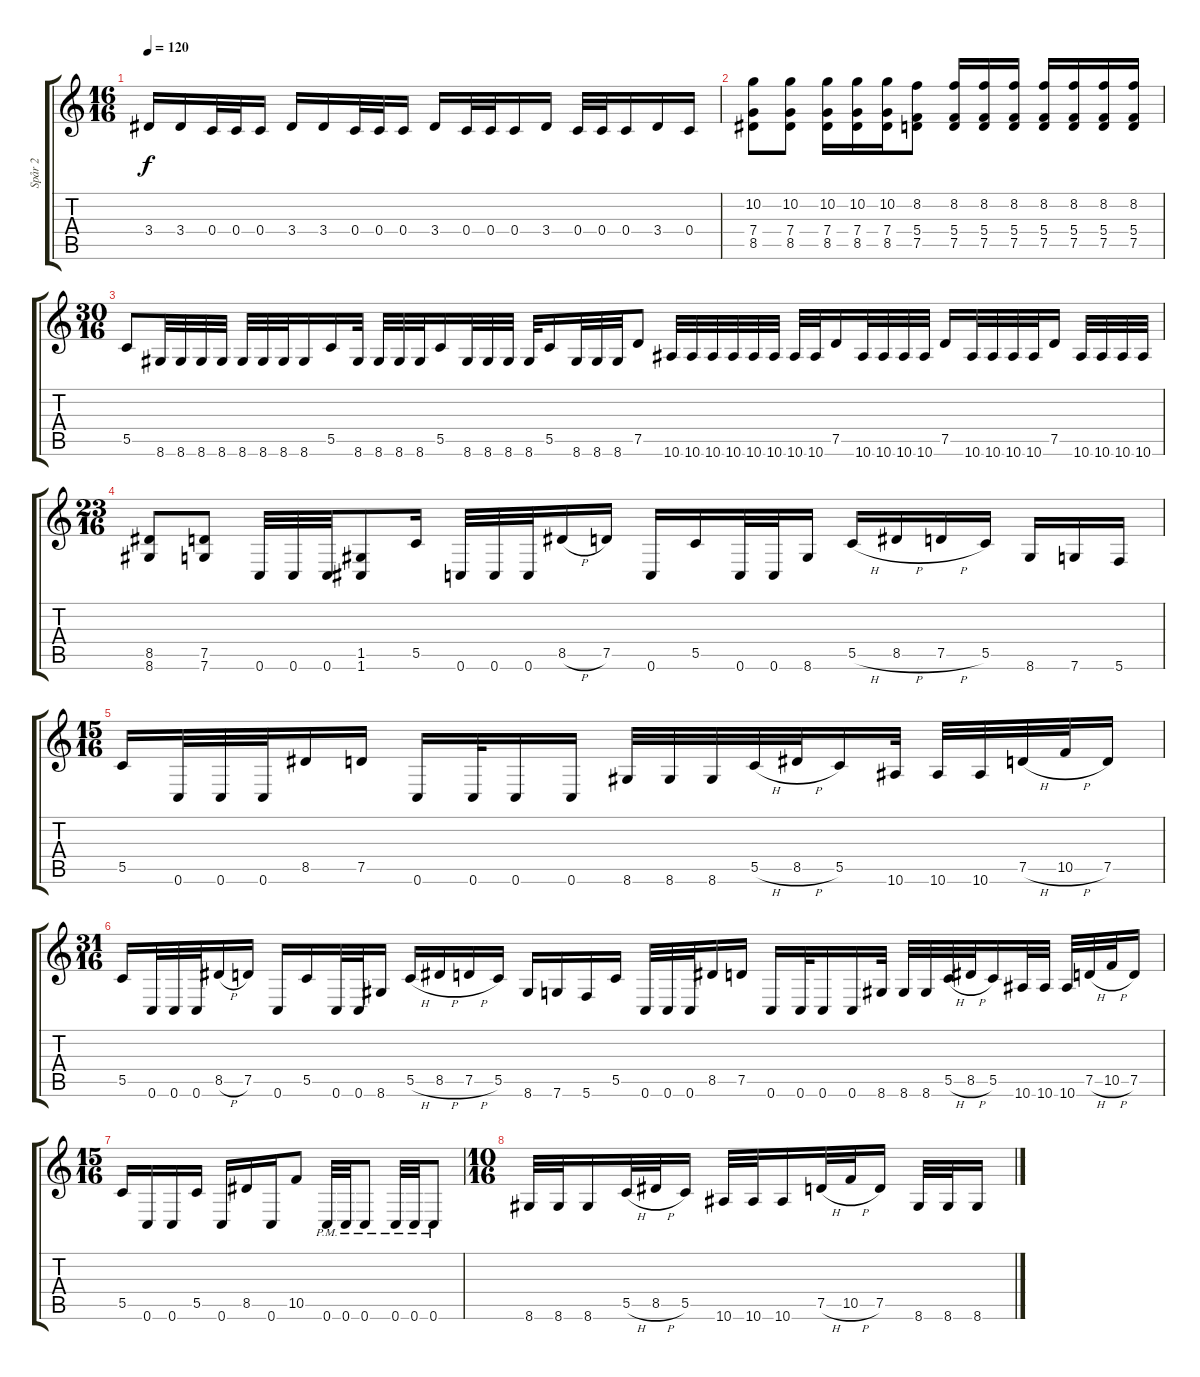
\track ("Spår 2" "Spår 2") {instrument distortionguitar}
\staff {score tabs}
\tuning (D4 A3 F3 C3 G2 C2) {hide}
\ts (16 16)
\tempo 120
\clef g2
\ks c
3.4.16{dy f} 3.4.16 0.4.32 0.4.32 0.4.16 3.4.16 3.4.16 0.4.32 0.4.32 0.4.16 3.4.16 0.4.32 0.4.32 0.4.16 3.4.16 0.4.32 0.4.32 0.4.16 3.4.16 0.4.16 |
(10.2 7.4 8.5).8 (10.2 7.4 8.5).8 (10.2 7.4 8.5).16 (10.2 7.4 8.5).16 (10.2 7.4 8.5).16 (8.2 5.4 7.5).8 (8.2 5.4 7.5).16 (8.2 5.4 7.5).16 (8.2 5.4 7.5).16 (8.2 5.4 7.5).16 (8.2 5.4 7.5).16 (8.2 5.4 7.5).16 (8.2 5.4 7.5).16 |
\ts (30 16)
5.5.8 8.6.32 8.6.32 8.6.32 8.6.32 8.6.32 8.6.32 8.6.32 8.6.16 5.5.16 8.6.32 8.6.32 8.6.32 8.6.32 5.5.16 8.6.32 8.6.32 8.6.32 8.6.32 5.5.16 8.6.32 8.6.32 8.6.32 7.5.8 10.6.32 10.6.32 10.6.32 10.6.32 10.6.32 10.6.32 10.6.32 10.6.32 7.5.16 10.6.32 10.6.32 10.6.32 10.6.32 7.5.16 10.6.32 10.6.32 10.6.32 10.6.32 7.5.16 10.6.32 10.6.32 10.6.32 10.6.32 |
\ts (23 16)
(8.5 8.6).8 (7.5 7.6).8 0.6.32 0.6.32 0.6.32 (1.5 1.6).8 5.5.16 0.6.32 0.6.32 0.6.32 8.5{h}.16 7.5.16 0.6.16 5.5.16 0.6.32 0.6.32 8.6.16 5.5{h}.16 8.5{h}.16 7.5{h}.16 5.5.16 8.6.16 7.6.16 5.6.16 |
\ts (15 16)
5.5.16 0.6.32 0.6.32 0.6.32 8.5.16 7.5.16 0.6.16 0.6.32 0.6.16 0.6.16 8.6.32 8.6.32 8.6.32 5.5{h}.32 8.5{h}.32 5.5.16 10.6.32 10.6.32 10.6.32 7.5{h}.32 10.5{h}.32 7.5.16 |
\ts (31 16)
5.5.16 0.6.32 0.6.32 0.6.32 8.5{h}.16 7.5.16 0.6.16 5.5.16 0.6.32 0.6.32 8.6.16 5.5{h}.16 8.5{h}.16 7.5{h}.16 5.5.16 8.6.16 7.6.16 5.6.16 5.5.16 0.6.32 0.6.32 0.6.32 8.5.16 7.5.16 0.6.16 0.6.32 0.6.16 0.6.16 8.6.32 8.6.32 8.6.32 5.5{h}.32 8.5{h}.32 5.5.16 10.6.32 10.6.32 10.6.32 7.5{h}.32 10.5{h}.32 7.5.16 |
\ts (15 16)
5.5.16 0.6.16 0.6.16 5.5.16 0.6.16 8.5.16 0.6.16 10.5.8 0.6{pm}.32 0.6{pm}.32 0.6{pm}.8 0.6{pm}.32 0.6{pm}.32 0.6{pm}.8 |
\ts (10 16)
8.6.32 8.6.32 8.6.16 5.5{h}.32 8.5{h}.32 5.5.16 10.6.32 10.6.32 10.6.16 7.5{h}.32 10.5{h}.32 7.5.16 8.6.32 8.6.32 8.6.16
